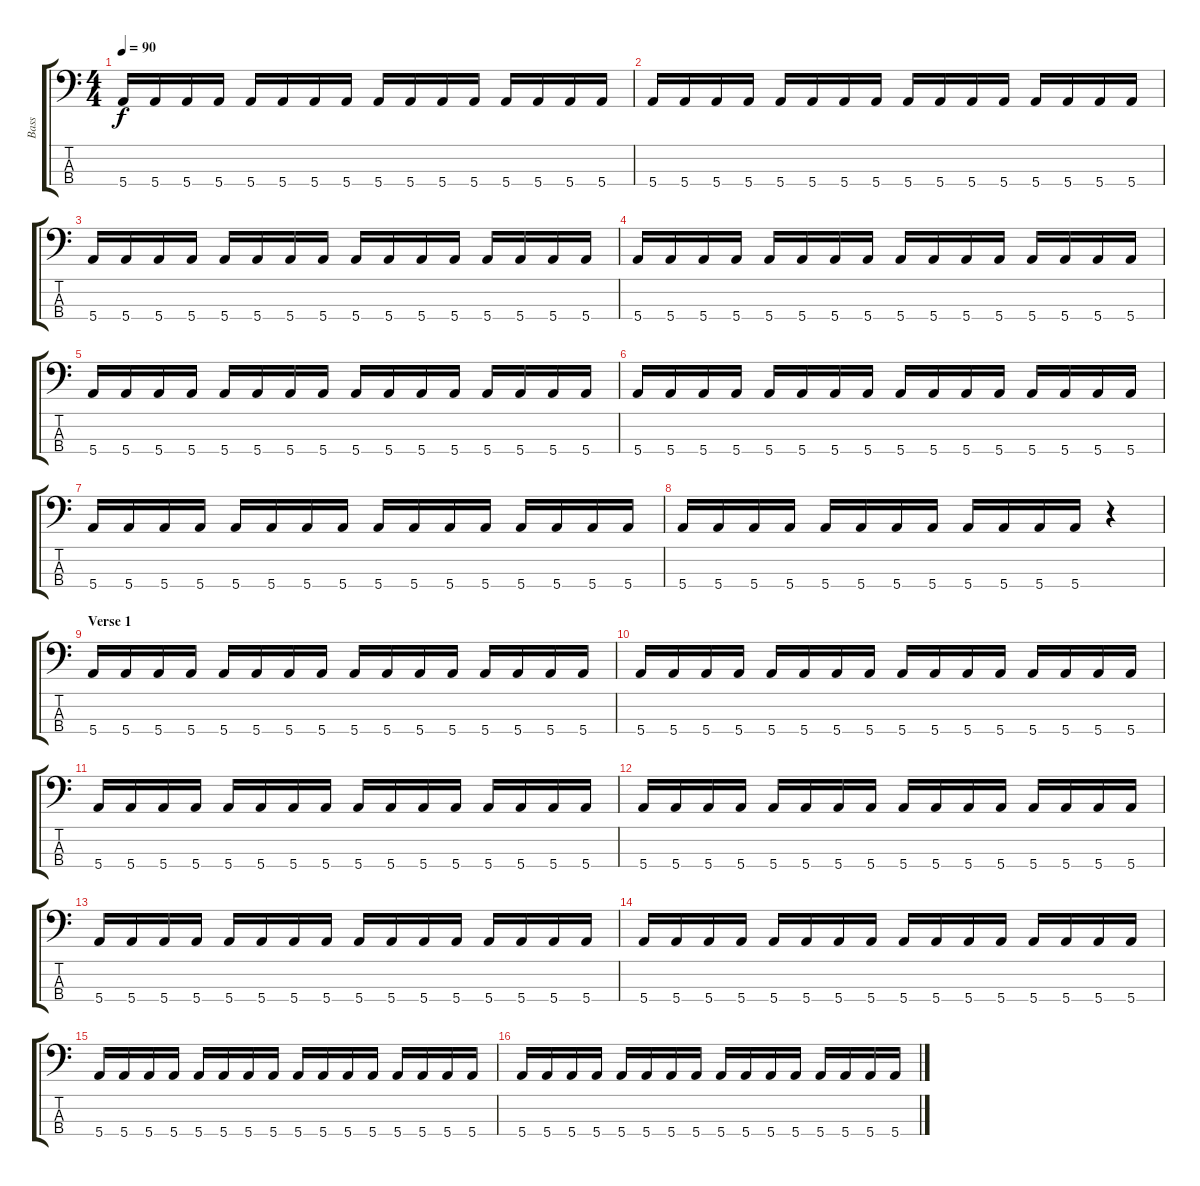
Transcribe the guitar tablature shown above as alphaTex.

\track ("Bass" "Bass") {instrument electricbassfinger}
\staff {score tabs}
\tuning (G2 D2 A1 E1) {hide}
\ts (4 4)
\tempo 90
\clef f4
\ks c
5.4.16{dy f} 5.4.16 5.4.16 5.4.16 5.4.16 5.4.16 5.4.16 5.4.16 5.4.16 5.4.16 5.4.16 5.4.16 5.4.16 5.4.16 5.4.16 5.4.16 |
5.4.16 5.4.16 5.4.16 5.4.16 5.4.16 5.4.16 5.4.16 5.4.16 5.4.16 5.4.16 5.4.16 5.4.16 5.4.16 5.4.16 5.4.16 5.4.16 |
5.4.16 5.4.16 5.4.16 5.4.16 5.4.16 5.4.16 5.4.16 5.4.16 5.4.16 5.4.16 5.4.16 5.4.16 5.4.16 5.4.16 5.4.16 5.4.16 |
5.4.16 5.4.16 5.4.16 5.4.16 5.4.16 5.4.16 5.4.16 5.4.16 5.4.16 5.4.16 5.4.16 5.4.16 5.4.16 5.4.16 5.4.16 5.4.16 |
5.4.16 5.4.16 5.4.16 5.4.16 5.4.16 5.4.16 5.4.16 5.4.16 5.4.16 5.4.16 5.4.16 5.4.16 5.4.16 5.4.16 5.4.16 5.4.16 |
5.4.16 5.4.16 5.4.16 5.4.16 5.4.16 5.4.16 5.4.16 5.4.16 5.4.16 5.4.16 5.4.16 5.4.16 5.4.16 5.4.16 5.4.16 5.4.16 |
5.4.16 5.4.16 5.4.16 5.4.16 5.4.16 5.4.16 5.4.16 5.4.16 5.4.16 5.4.16 5.4.16 5.4.16 5.4.16 5.4.16 5.4.16 5.4.16 |
5.4.16 5.4.16 5.4.16 5.4.16 5.4.16 5.4.16 5.4.16 5.4.16 5.4.16 5.4.16 5.4.16 5.4.16 r.4 |
\section ("" "Verse 1")
5.4.16 5.4.16 5.4.16 5.4.16 5.4.16 5.4.16 5.4.16 5.4.16 5.4.16 5.4.16 5.4.16 5.4.16 5.4.16 5.4.16 5.4.16 5.4.16 |
5.4.16 5.4.16 5.4.16 5.4.16 5.4.16 5.4.16 5.4.16 5.4.16 5.4.16 5.4.16 5.4.16 5.4.16 5.4.16 5.4.16 5.4.16 5.4.16 |
5.4.16 5.4.16 5.4.16 5.4.16 5.4.16 5.4.16 5.4.16 5.4.16 5.4.16 5.4.16 5.4.16 5.4.16 5.4.16 5.4.16 5.4.16 5.4.16 |
5.4.16 5.4.16 5.4.16 5.4.16 5.4.16 5.4.16 5.4.16 5.4.16 5.4.16 5.4.16 5.4.16 5.4.16 5.4.16 5.4.16 5.4.16 5.4.16 |
5.4.16 5.4.16 5.4.16 5.4.16 5.4.16 5.4.16 5.4.16 5.4.16 5.4.16 5.4.16 5.4.16 5.4.16 5.4.16 5.4.16 5.4.16 5.4.16 |
5.4.16 5.4.16 5.4.16 5.4.16 5.4.16 5.4.16 5.4.16 5.4.16 5.4.16 5.4.16 5.4.16 5.4.16 5.4.16 5.4.16 5.4.16 5.4.16 |
5.4.16 5.4.16 5.4.16 5.4.16 5.4.16 5.4.16 5.4.16 5.4.16 5.4.16 5.4.16 5.4.16 5.4.16 5.4.16 5.4.16 5.4.16 5.4.16 |
5.4.16 5.4.16 5.4.16 5.4.16 5.4.16 5.4.16 5.4.16 5.4.16 5.4.16 5.4.16 5.4.16 5.4.16 5.4.16 5.4.16 5.4.16 5.4.16
